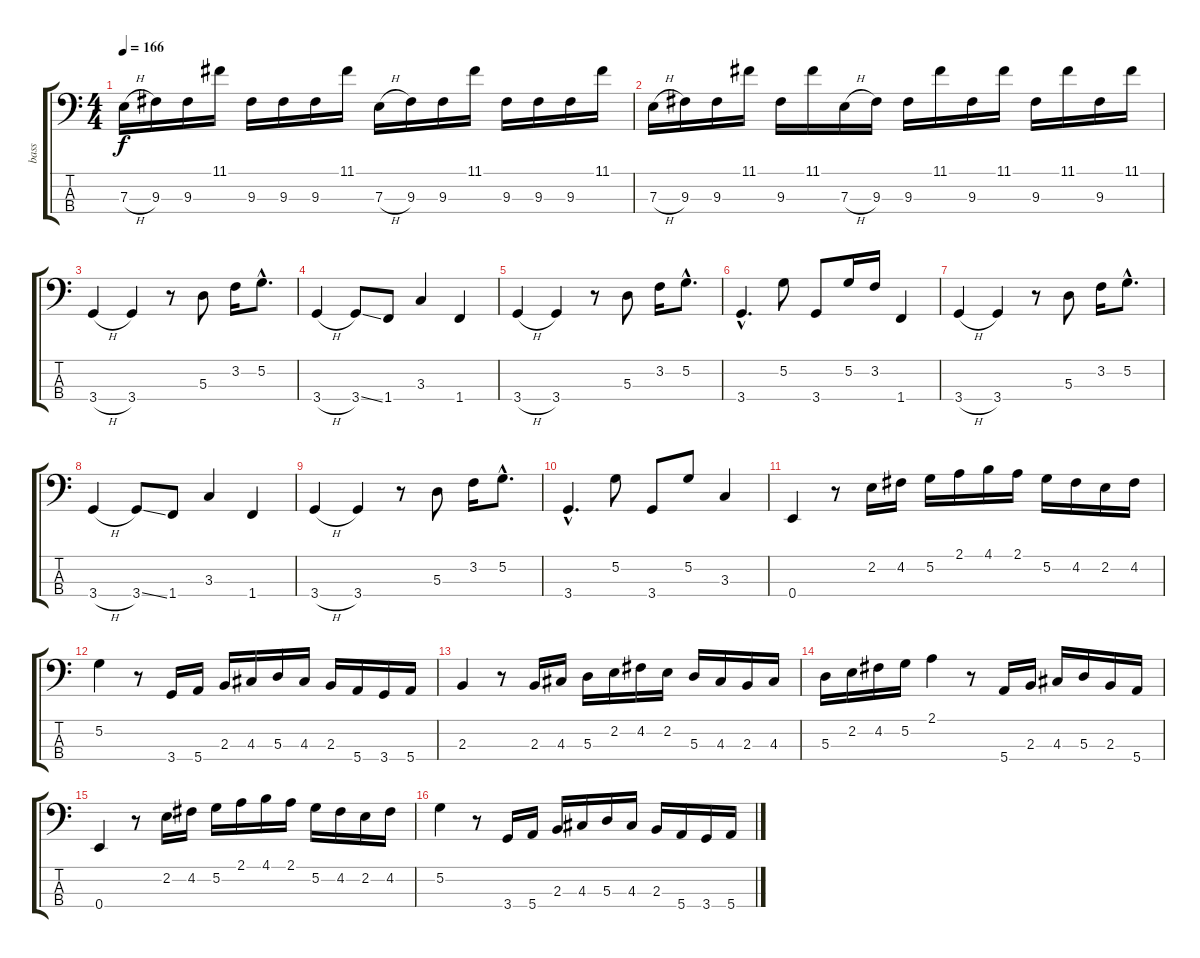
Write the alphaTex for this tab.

\track ("bass" "bass") {instrument slapbass2}
\staff {score tabs}
\tuning (G2 D2 A1 E1) {hide}
\ts (4 4)
\tempo 166
\clef f4
\ks c
7.3{h}.16{dy f} 9.3.16 9.3.16 11.1.16 9.3.16 9.3.16 9.3.16 11.1.16 7.3{h}.16 9.3.16 9.3.16 11.1.16 9.3.16 9.3.16 9.3.16 11.1.16 |
7.3{h}.16 9.3.16 9.3.16 11.1.16 9.3.16 11.1.16 7.3{h}.16 9.3.16 9.3.16 11.1.16 9.3.16 11.1.16 9.3.16 11.1.16 9.3.16 11.1.16 |
3.4{h}.4 3.4.4 r.8 5.3.8 3.2.16 5.2{hac}.8{d} |
3.4{h}.4 3.4{ss}.8 1.4.8 3.3.4 1.4.4 |
3.4{h}.4 3.4.4 r.8 5.3.8 3.2.16 5.2{hac}.8{d} |
3.4{hac}.4{d} 5.2.8 3.4.8 5.2.16 3.2.16 1.4.4 |
3.4{h}.4 3.4.4 r.8 5.3.8 3.2.16 5.2{hac}.8{d} |
3.4{h}.4 3.4{ss}.8 1.4.8 3.3.4 1.4.4 |
3.4{h}.4 3.4.4 r.8 5.3.8 3.2.16 5.2{hac}.8{d} |
3.4{hac}.4{d} 5.2.8 3.4.8 5.2.8 3.3.4 |
0.4.4 r.8 2.2.16 4.2.16 5.2.16 2.1.16 4.1.16 2.1.16 5.2.16 4.2.16 2.2.16 4.2.16 |
5.2.4 r.8 3.4.16 5.4.16 2.3.16 4.3.16 5.3.16 4.3.16 2.3.16 5.4.16 3.4.16 5.4.16 |
2.3.4 r.8 2.3.16 4.3.16 5.3.16 2.2.16 4.2.16 2.2.16 5.3.16 4.3.16 2.3.16 4.3.16 |
5.3.16 2.2.16 4.2.16 5.2.16 2.1.4 r.8 5.4.16 2.3.16 4.3.16 5.3.16 2.3.16 5.4.16 |
0.4.4 r.8 2.2.16 4.2.16 5.2.16 2.1.16 4.1.16 2.1.16 5.2.16 4.2.16 2.2.16 4.2.16 |
5.2.4 r.8 3.4.16 5.4.16 2.3.16 4.3.16 5.3.16 4.3.16 2.3.16 5.4.16 3.4.16 5.4.16
